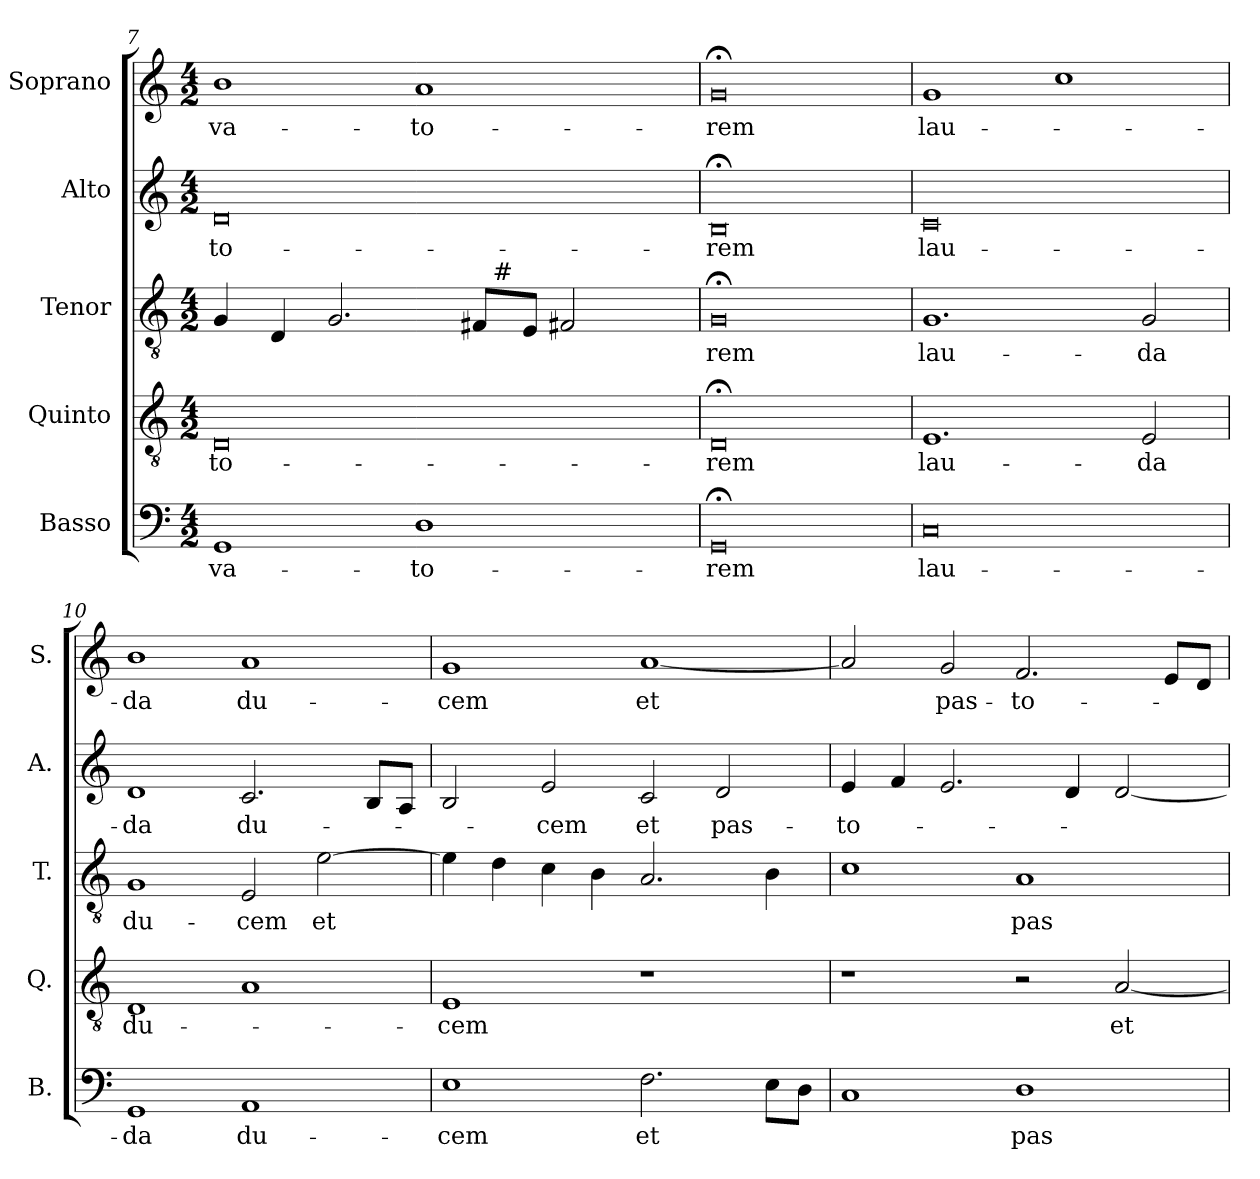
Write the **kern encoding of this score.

**kern	**text	**kern	**text	**kern	**text	**kern	**text	**kern	**text
*part5	*part5	*part4	*part4	*part3	*part3	*part2	*part2	*part1	*part1
*staff5	*staff5	*staff4	*staff4	*staff3	*staff3	*staff2	*staff2	*staff1	*staff1
*I"Basso	*	*I"Quinto	*	*I"Tenor	*	*I"Alto	*	*I"Soprano	*
*I'B.	*	*I'Q.	*	*I'T.	*	*I'A.	*	*I'S.	*
*clefF4	*	*clefGv2	*	*clefGv2	*	*clefG2	*	*clefG2	*
*	*	*ITrd7c12	*	*ITrd7c12	*	*	*	*	*
*k[]	*	*k[]	*	*k[]	*	*k[]	*	*k[]	*
*C:	*	*C:	*	*C:	*	*C:	*	*C:	*
*M4/2	*	*M4/2	*	*M4/2	*	*M4/2	*	*M4/2	*
=7	=7	=7	=7	=7	=7	=7	=7	=7	=7
!	!LO:LY:b:color=#000000	!	!	!	!	!	!	!	!
!	!	!	!LO:LY:b:color=#000000	!	!	!	!	!	!
!	!	!	!	!	!	!	!LO:LY:b:color=#000000	!	!
!	!	!	!	!	!	!	!	!	!LO:LY:b:color=#000000
*	*	*	*	*^	*	*	*	*	*
1GGi	-va-	0DDi	-to-	4GGi/	1ryy	.	0di	-to-	1bi	-va-
.	.	.	.	4DDi/	.	.	.	.	.	.
.	.	.	.	2.GGi/	.	.	.	.	.	.
!	!LO:LY:b:color=#000000	!	!	!	!	!	!	!	!	!
!	!	!	!	!	!	!	!	!	!	!LO:LY:b:color=#000000
1Di	-to-	.	.	.	4ryy	.	.	.	1ai	-to-
.	.	.	.	8FF#i/L	32ryy	.	.	.	.	.
.	.	.	.	.	256ryy	.	.	.	.	.
!	!	!	!	!	!LO:TX:a:t=#	!	!	!	!	!
.	.	.	.	.	2ryy	.	.	.	.	.
.	.	.	.	8EEi/J	.	.	.	.	.	.
.	.	.	.	2FF#Xi/	.	.	.	.	.	.
.	.	.	.	.	8ryy	.	.	.	.	.
.	.	.	.	.	16ryy	.	.	.	.	.
.	.	.	.	.	64..ryy	.	.	.	.	.
*	*	*	*	*v	*v	*	*	*	*	*
!!LO:LB:g=z
=8	=8	=8	=8	=8	=8	=8	=8	=8	=8
*	*	*	*	*^	*	*	*	*	*
!	!LO:LY:b:color=#000000	!	!	!	!	!	!	!	!	!
*	*	*	*	*v	*v	*	*	*	*	*
*	*	*	*	*^	*	*	*	*	*
!	!	!	!LO:LY:b:color=#000000	!	!	!	!	!	!	!
*	*	*	*	*v	*v	*	*	*	*	*
*	*	*	*	*^	*	*	*	*	*
!	!	!	!	!	!	!LO:LY:b:color=#000000	!	!	!	!
*	*	*	*	*v	*v	*	*	*	*	*
*	*	*	*	*^	*	*	*	*	*
!	!	!	!	!	!	!	!	!LO:LY:b:color=#000000	!	!
*	*	*	*	*v	*v	*	*	*	*	*
*	*	*	*	*^	*	*	*	*	*
!	!	!	!	!	!	!	!	!	!	!LO:LY:b:color=#000000
*	*	*	*	*v	*v	*	*	*	*	*
0GG;i	-rem	0DD;i	-rem	0GG;i	-rem	0B;i	-rem	0g;i	-rem
=9	=9	=9	=9	=9	=9	=9	=9	=9	=9
!	!LO:LY:b:color=#000000	!	!	!	!	!	!	!	!
!	!	!	!LO:LY:b:color=#000000	!	!	!	!	!	!
!	!	!	!	!	!LO:LY:b:color=#000000	!	!	!	!
!	!	!	!	!	!	!	!LO:LY:b:color=#000000	!	!
!	!	!	!	!	!	!	!	!	!LO:LY:b:color=#000000
0Ci	lau-	1.EEi	lau-	1.GGi	lau-	0ci	lau-	1gi	lau-
.	.	.	.	.	.	.	.	1cci	.
!	!	!	!LO:LY:b:color=#000000	!	!	!	!	!	!
!	!	!	!	!	!LO:LY:b:color=#000000	!	!	!	!
.	.	2EEi/	-da	2GGi/	-da	.	.	.	.
=10	=10	=10	=10	=10	=10	=10	=10	=10	=10
!	!LO:LY:b:color=#000000	!	!	!	!	!	!	!	!
!	!	!	!LO:LY:b:color=#000000	!	!	!	!	!	!
!	!	!	!	!	!LO:LY:b:color=#000000	!	!	!	!
!	!	!	!	!	!	!	!LO:LY:b:color=#000000	!	!
!	!	!	!	!	!	!	!	!	!LO:LY:b:color=#000000
1GGi	-da	1DDi	du-	1GGi	du-	1di	-da	1bi	-da
!	!LO:LY:b:color=#000000	!	!	!	!	!	!	!	!
!	!	!	!	!	!LO:LY:b:color=#000000	!	!	!	!
!	!	!	!	!	!	!	!LO:LY:b:color=#000000	!	!
!	!	!	!	!	!	!	!	!	!LO:LY:b:color=#000000
1AAi	du-	1AAi	.	2EEi/	-cem	2.ci/	du-	1ai	du-
!	!	!	!	!	!LO:LY:b:color=#000000	!	!	!	!
.	.	.	.	[2Ei\	et	.	.	.	.
.	.	.	.	.	.	8Bi/L	.	.	.
.	.	.	.	.	.	8Ai/J	.	.	.
=11	=11	=11	=11	=11	=11	=11	=11	=11	=11
!	!LO:LY:b:color=#000000	!	!	!	!	!	!	!	!
!	!	!	!LO:LY:b:color=#000000	!	!	!	!	!	!
!	!	!	!	!	!	!	!	!	!LO:LY:b:color=#000000
1Ei	-cem	1EEi	-cem	4Ei\]	.	2Bi/	.	1gi	-cem
.	.	.	.	4Di\	.	.	.	.	.
!	!	!	!	!	!	!	!LO:LY:b:color=#000000	!	!
.	.	.	.	4Ci\	.	2ei/	-cem	.	.
.	.	.	.	4BBi\	.	.	.	.	.
!	!LO:LY:b:color=#000000	!	!	!	!	!	!	!	!
!	!	!	!	!	!	!	!LO:LY:b:color=#000000	!	!
!	!	!	!	!	!	!	!	!	!LO:LY:b:color=#000000
2.Fi\	et	1r	.	2.AAi/	.	2ci/	et	[1ai	et
!	!	!	!	!	!	!	!LO:LY:b:color=#000000	!	!
.	.	.	.	.	.	2di/	pas-	.	.
8Ei\L	.	.	.	4BBi\	.	.	.	.	.
8Di\J	.	.	.	.	.	.	.	.	.
=12	=12	=12	=12	=12	=12	=12	=12	=12	=12
!	!	!	!	!	!	!	!LO:LY:b:color=#000000	!	!
1Ci	.	1r	.	1Ci	.	4ei/	-to-	2ai/]	.
.	.	.	.	.	.	4fi/	.	.	.
!	!	!	!	!	!	!	!	!	!LO:LY:b:color=#000000
.	.	.	.	.	.	2.ei/	.	2gi/	pas-
!	!LO:LY:b:color=#000000	!	!	!	!	!	!	!	!
!	!	!	!	!	!LO:LY:b:color=#000000	!	!	!	!
!	!	!	!	!	!	!	!	!	!LO:LY:b:color=#000000
1Di	pas-	2r	.	1AAi	pas-	.	.	2.fi/	-to-
.	.	.	.	.	.	4di/	.	.	.
!	!	!	!LO:LY:b:color=#000000	!	!	!	!	!	!
.	.	[2AAi/	et	.	.	[2di/	.	.	.
.	.	.	.	.	.	.	.	8ei/L	.
.	.	.	.	.	.	.	.	8di/J	.
=	=	=	=	=	=	=	=	=	=
*-	*-	*-	*-	*-	*-	*-	*-	*-	*-
